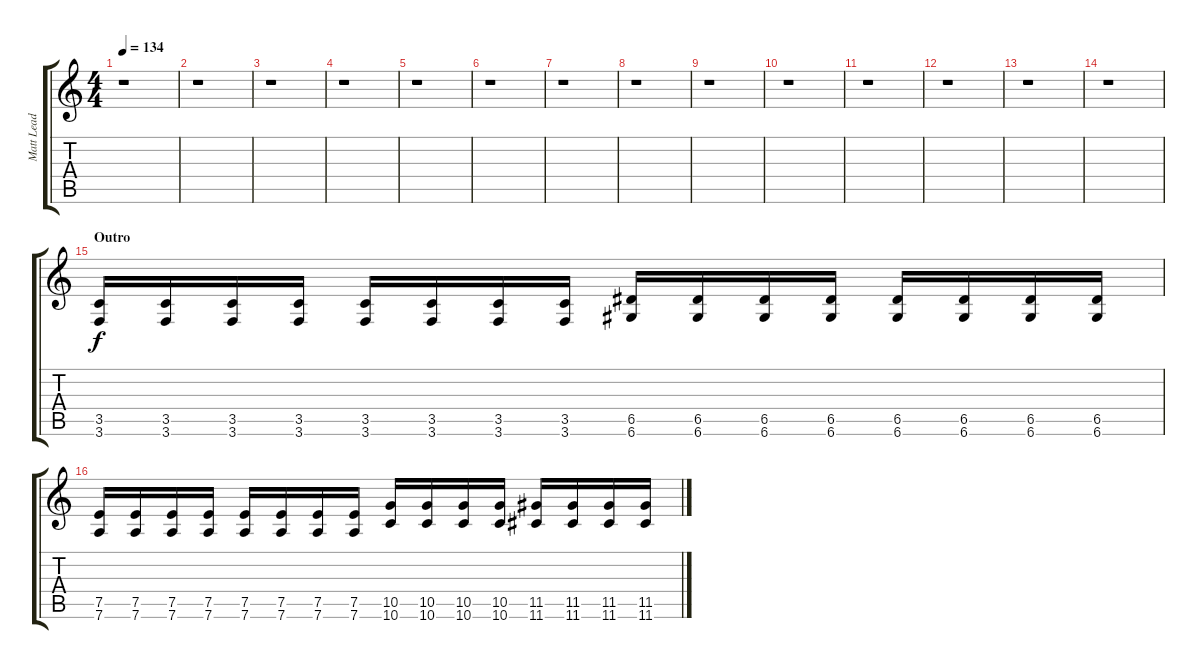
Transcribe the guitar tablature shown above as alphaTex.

\track ("Matt Lead Guitar" "Matt Lead ") {instrument distortionguitar}
\staff {score tabs}
\tuning (E4 B3 G3 D3 A2 D2) {hide}
\ts (4 4)
\tempo 134
\clef g2
\ks c
r.1{dy f} |
r.1 |
r.1 |
r.1 |
r.1 |
r.1 |
r.1 |
r.1 |
r.1 |
r.1 |
r.1 |
r.1 |
r.1 |
r.1 |
\section ("" "Outro")
(3.5 3.6).16 (3.5 3.6).16 (3.5 3.6).16 (3.5 3.6).16 (3.5 3.6).16 (3.5 3.6).16 (3.5 3.6).16 (3.5 3.6).16 (6.5 6.6).16 (6.5 6.6).16 (6.5 6.6).16 (6.5 6.6).16 (6.5 6.6).16 (6.5 6.6).16 (6.5 6.6).16 (6.5 6.6).16 |
(7.5 7.6).16 (7.5 7.6).16 (7.5 7.6).16 (7.5 7.6).16 (7.5 7.6).16 (7.5 7.6).16 (7.5 7.6).16 (7.5 7.6).16 (10.5 10.6).16 (10.5 10.6).16 (10.5 10.6).16 (10.5 10.6).16 (11.5 11.6).16 (11.5 11.6).16 (11.5 11.6).16 (11.5 11.6).16
